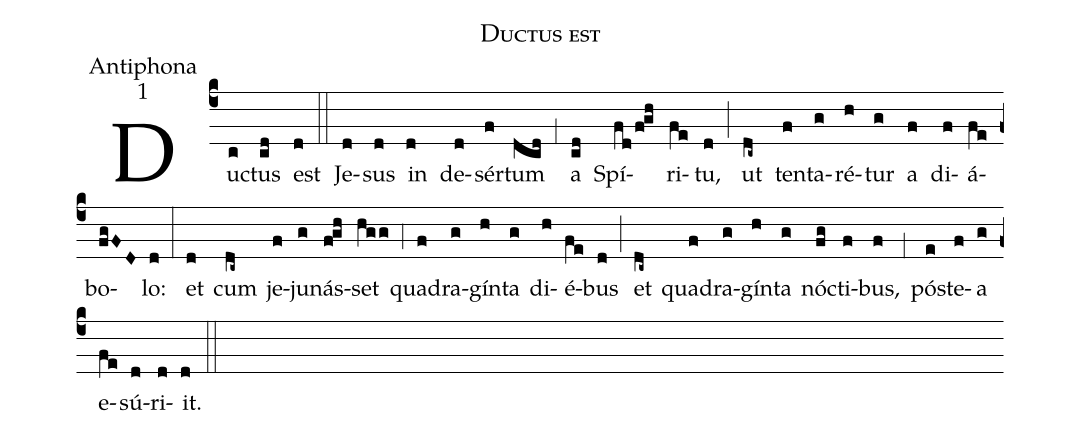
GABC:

name:Ductus est;
office-part:Antiphona;
mode:1;
%%
(c4) Du(c)ctus(cd) est(d) (::)
Je(d)sus(d) in(d) de(d)sér(f)tum(dcd) (,1) a(cd) Spí(fd/f!gh)ri(fe)tu,(d) (;) ut(dc~) ten(f)ta(g)ré(h)tur(g) a(f) di(f)á(fe)bo(fgFD)lo:(d) (:)
et(d) cum(dc~) je(f)ju(g)nás(f!gh)set(hgg) (,4) qua(f)dra(g)gín(h)ta(g) di(h)é(fe)bus(d) (;) et(dc~) qua(f)dra(g)gín(h)ta(g) nó(fg)cti(f)bus,(f) (,1) pó(e)ste(f)a(g) e(fe)sú(d)ri(d)it.(d) (::)
